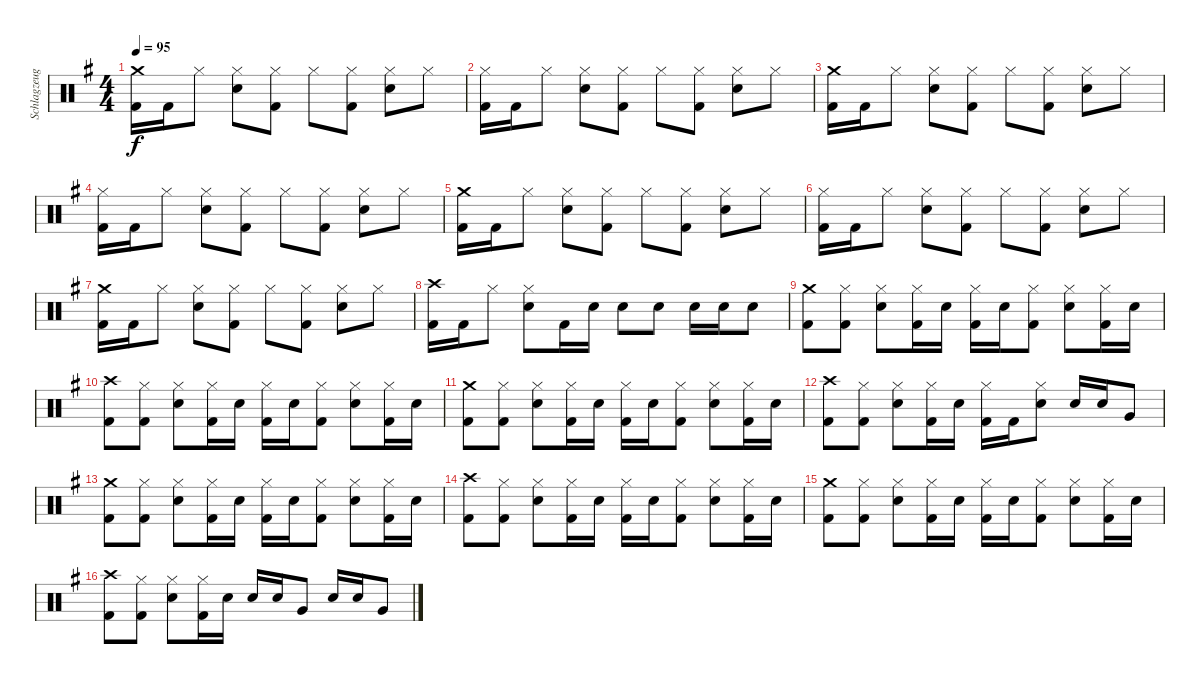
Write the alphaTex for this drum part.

\track ("Schlagzeug - Rachel" "Schlagzeug") {instrument percussion}
\staff {score}
\articulation defaults
\ts (4 4)
\tempo 95
\clef neutral
\ks g
("Crash medium (hit)" "Kick (hit) 2").16{dy f} "Kick (hit) 2".16 "Hi-Hat (closed)".8 ("Hi-Hat (closed)" "Snare (hit) 2").8 ("Hi-Hat (closed)" "Kick (hit) 2").8 "Hi-Hat (closed)".8 ("Hi-Hat (closed)" "Kick (hit) 2").8 ("Hi-Hat (closed)" "Snare (hit) 2").8 "Hi-Hat (closed)".8 |
("Hi-Hat (closed)" "Kick (hit) 2").16 "Kick (hit) 2".16 "Hi-Hat (closed)".8 ("Hi-Hat (closed)" "Snare (hit) 2").8 ("Hi-Hat (closed)" "Kick (hit) 2").8 "Hi-Hat (closed)".8 ("Hi-Hat (closed)" "Kick (hit) 2").8 ("Hi-Hat (closed)" "Snare (hit) 2").8 "Hi-Hat (closed)".8 |
("Crash medium (hit)" "Kick (hit) 2").16 "Kick (hit) 2".16 "Hi-Hat (closed)".8 ("Hi-Hat (closed)" "Snare (hit) 2").8 ("Hi-Hat (closed)" "Kick (hit) 2").8 "Hi-Hat (closed)".8 ("Hi-Hat (closed)" "Kick (hit) 2").8 ("Hi-Hat (closed)" "Snare (hit) 2").8 "Hi-Hat (closed)".8 |
("Hi-Hat (closed)" "Kick (hit) 2").16 "Kick (hit) 2".16 "Hi-Hat (closed)".8 ("Hi-Hat (closed)" "Snare (hit) 2").8 ("Hi-Hat (closed)" "Kick (hit) 2").8 "Hi-Hat (closed)".8 ("Hi-Hat (closed)" "Kick (hit) 2").8 ("Hi-Hat (closed)" "Snare (hit) 2").8 "Hi-Hat (closed)".8 |
("Crash medium (hit)" "Kick (hit) 2").16 "Kick (hit) 2".16 "Hi-Hat (closed)".8 ("Hi-Hat (closed)" "Snare (hit) 2").8 ("Hi-Hat (closed)" "Kick (hit) 2").8 "Hi-Hat (closed)".8 ("Hi-Hat (closed)" "Kick (hit) 2").8 ("Hi-Hat (closed)" "Snare (hit) 2").8 "Hi-Hat (closed)".8 |
("Hi-Hat (closed)" "Kick (hit) 2").16 "Kick (hit) 2".16 "Hi-Hat (closed)".8 ("Hi-Hat (closed)" "Snare (hit) 2").8 ("Hi-Hat (closed)" "Kick (hit) 2").8 "Hi-Hat (closed)".8 ("Hi-Hat (closed)" "Kick (hit) 2").8 ("Hi-Hat (closed)" "Snare (hit) 2").8 "Hi-Hat (closed)".8 |
("Crash medium (hit)" "Kick (hit) 2").16 "Kick (hit) 2".16 "Hi-Hat (closed)".8 ("Hi-Hat (closed)" "Snare (hit) 2").8 ("Hi-Hat (closed)" "Kick (hit) 2").8 "Hi-Hat (closed)".8 ("Hi-Hat (closed)" "Kick (hit) 2").8 ("Hi-Hat (closed)" "Snare (hit) 2").8 "Hi-Hat (closed)".8 |
("Crash high (hit)" "Kick (hit) 2").16 "Kick (hit) 2".16 "Hi-Hat (closed)".8 ("Hi-Hat (closed)" "Snare (hit) 2").8 "Kick (hit) 2".16 "Snare (hit) 2".16 "Snare (hit) 2".8 "Snare (hit) 2".8 "Snare (hit) 2".16 "Snare (hit) 2".16 "Snare (hit) 2".8 |
("Crash medium (hit)" "Kick (hit) 2").8 ("Hi-Hat (closed)" "Kick (hit) 2").8 ("Hi-Hat (closed)" "Snare (hit) 2").8 ("Hi-Hat (closed)" "Kick (hit) 2").16 "Snare (hit) 2".16 ("Hi-Hat (closed)" "Kick (hit) 2").16 "Snare (hit) 2".16 ("Hi-Hat (closed)" "Kick (hit) 2").8 ("Hi-Hat (closed)" "Snare (hit) 2").8 ("Hi-Hat (closed)" "Kick (hit) 2").16 "Snare (hit) 2".16 |
("Crash high (hit)" "Kick (hit) 2").8 ("Hi-Hat (closed)" "Kick (hit) 2").8 ("Hi-Hat (closed)" "Snare (hit) 2").8 ("Hi-Hat (closed)" "Kick (hit) 2").16 "Snare (hit) 2".16 ("Hi-Hat (closed)" "Kick (hit) 2").16 "Snare (hit) 2".16 ("Hi-Hat (closed)" "Kick (hit) 2").8 ("Hi-Hat (closed)" "Snare (hit) 2").8 ("Hi-Hat (closed)" "Kick (hit) 2").16 "Snare (hit) 2".16 |
("Crash medium (hit)" "Kick (hit) 2").8 ("Hi-Hat (closed)" "Kick (hit) 2").8 ("Hi-Hat (closed)" "Snare (hit) 2").8 ("Hi-Hat (closed)" "Kick (hit) 2").16 "Snare (hit) 2".16 ("Hi-Hat (closed)" "Kick (hit) 2").16 "Snare (hit) 2".16 ("Hi-Hat (closed)" "Kick (hit) 2").8 ("Hi-Hat (closed)" "Snare (hit) 2").8 ("Hi-Hat (closed)" "Kick (hit) 2").16 "Snare (hit) 2".16 |
("Crash high (hit)" "Kick (hit) 2").8 ("Hi-Hat (closed)" "Kick (hit) 2").8 ("Hi-Hat (closed)" "Snare (hit) 2").8 ("Hi-Hat (closed)" "Kick (hit) 2").16 "Snare (hit) 2".16 ("Hi-Hat (closed)" "Kick (hit) 2").16 "Kick (hit) 2".16 ("Hi-Hat (closed)" "Snare (hit) 2").8 "Snare (hit) 2".16 "Snare (hit) 2".16 "Very Low Tom (hit)".8 |
("Crash medium (hit)" "Kick (hit) 2").8 ("Hi-Hat (closed)" "Kick (hit) 2").8 ("Hi-Hat (closed)" "Snare (hit) 2").8 ("Hi-Hat (closed)" "Kick (hit) 2").16 "Snare (hit) 2".16 ("Hi-Hat (closed)" "Kick (hit) 2").16 "Snare (hit) 2".16 ("Hi-Hat (closed)" "Kick (hit) 2").8 ("Hi-Hat (closed)" "Snare (hit) 2").8 ("Hi-Hat (closed)" "Kick (hit) 2").16 "Snare (hit) 2".16 |
("Crash high (hit)" "Kick (hit) 2").8 ("Hi-Hat (closed)" "Kick (hit) 2").8 ("Hi-Hat (closed)" "Snare (hit) 2").8 ("Hi-Hat (closed)" "Kick (hit) 2").16 "Snare (hit) 2".16 ("Hi-Hat (closed)" "Kick (hit) 2").16 "Snare (hit) 2".16 ("Hi-Hat (closed)" "Kick (hit) 2").8 ("Hi-Hat (closed)" "Snare (hit) 2").8 ("Hi-Hat (closed)" "Kick (hit) 2").16 "Snare (hit) 2".16 |
("Crash medium (hit)" "Kick (hit) 2").8 ("Hi-Hat (closed)" "Kick (hit) 2").8 ("Hi-Hat (closed)" "Snare (hit) 2").8 ("Hi-Hat (closed)" "Kick (hit) 2").16 "Snare (hit) 2".16 ("Hi-Hat (closed)" "Kick (hit) 2").16 "Snare (hit) 2".16 ("Hi-Hat (closed)" "Kick (hit) 2").8 ("Hi-Hat (closed)" "Snare (hit) 2").8 ("Hi-Hat (closed)" "Kick (hit) 2").16 "Snare (hit) 2".16 |
("Crash high (hit)" "Kick (hit) 2").8 ("Hi-Hat (closed)" "Kick (hit) 2").8 ("Hi-Hat (closed)" "Snare (hit) 2").8 ("Hi-Hat (closed)" "Kick (hit) 2").16 "Snare (hit) 2".16 "Snare (hit) 2".16 "Snare (hit) 2".16 "Very Low Tom (hit)".8 "Snare (hit) 2".16 "Snare (hit) 2".16 "Very Low Tom (hit)".8
